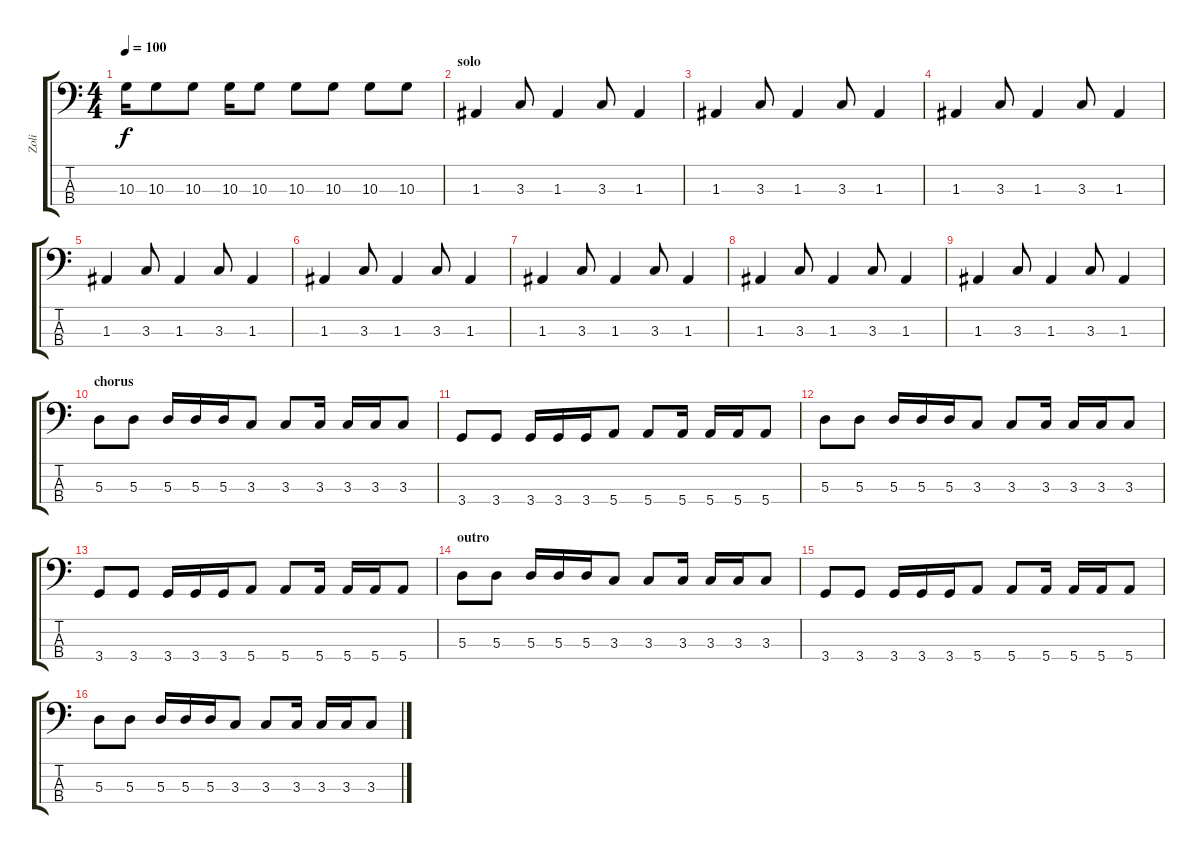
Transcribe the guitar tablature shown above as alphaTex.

\track ("Zoli" "Zoli") {instrument slapbass1}
\staff {score tabs}
\tuning (G2 D2 A1 E1) {hide}
\ts (4 4)
\tempo 100
\clef f4
\ks c
10.3.16{dy f} 10.3.8 10.3.8 10.3.16 10.3.8 10.3.8 10.3.8 10.3.8 10.3.8 |
\section ("" "solo")
1.3.4 3.3.8 1.3.4 3.3.8 1.3.4 |
1.3.4 3.3.8 1.3.4 3.3.8 1.3.4 |
1.3.4 3.3.8 1.3.4 3.3.8 1.3.4 |
1.3.4 3.3.8 1.3.4 3.3.8 1.3.4 |
1.3.4 3.3.8 1.3.4 3.3.8 1.3.4 |
1.3.4 3.3.8 1.3.4 3.3.8 1.3.4 |
1.3.4 3.3.8 1.3.4 3.3.8 1.3.4 |
1.3.4 3.3.8 1.3.4 3.3.8 1.3.4 |
\section ("" "chorus")
5.3.8 5.3.8 5.3.16 5.3.16 5.3.16 3.3.8 3.3.8 3.3.16 3.3.16 3.3.16 3.3.8 |
3.4.8 3.4.8 3.4.16 3.4.16 3.4.16 5.4.8 5.4.8 5.4.16 5.4.16 5.4.16 5.4.8 |
5.3.8 5.3.8 5.3.16 5.3.16 5.3.16 3.3.8 3.3.8 3.3.16 3.3.16 3.3.16 3.3.8 |
3.4.8 3.4.8 3.4.16 3.4.16 3.4.16 5.4.8 5.4.8 5.4.16 5.4.16 5.4.16 5.4.8 |
\section ("" "outro")
5.3.8 5.3.8 5.3.16 5.3.16 5.3.16 3.3.8 3.3.8 3.3.16 3.3.16 3.3.16 3.3.8 |
3.4.8 3.4.8 3.4.16 3.4.16 3.4.16 5.4.8 5.4.8 5.4.16 5.4.16 5.4.16 5.4.8 |
5.3.8 5.3.8 5.3.16 5.3.16 5.3.16 3.3.8 3.3.8 3.3.16 3.3.16 3.3.16 3.3.8
